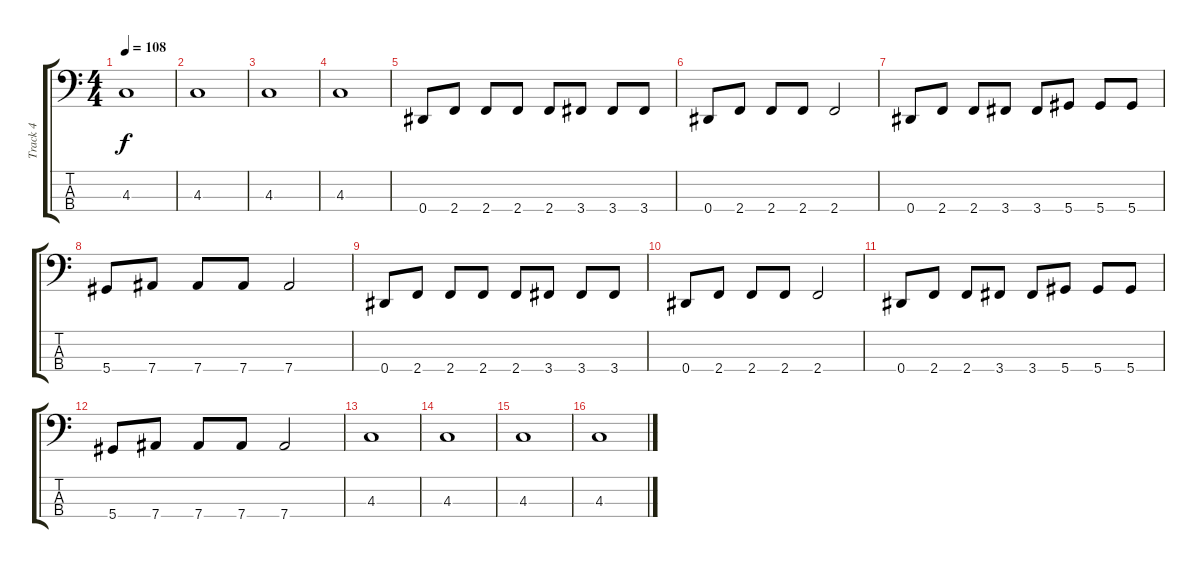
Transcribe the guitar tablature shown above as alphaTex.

\track ("Track 4" "Track 4") {instrument electricbasspick}
\staff {score tabs}
\tuning (Gb2 Db2 Ab1 Eb1) {hide}
\ts (4 4)
\tempo 108
\clef f4
\ks c
4.3.1{dy f} |
4.3.1 |
4.3.1 |
4.3.1 |
0.4.8 2.4.8 2.4.8 2.4.8 2.4.8 3.4.8 3.4.8 3.4.8 |
0.4.8 2.4.8 2.4.8 2.4.8 2.4.2 |
0.4.8 2.4.8 2.4.8 3.4.8 3.4.8 5.4.8 5.4.8 5.4.8 |
5.4.8 7.4.8 7.4.8 7.4.8 7.4.2 |
0.4.8 2.4.8 2.4.8 2.4.8 2.4.8 3.4.8 3.4.8 3.4.8 |
0.4.8 2.4.8 2.4.8 2.4.8 2.4.2 |
0.4.8 2.4.8 2.4.8 3.4.8 3.4.8 5.4.8 5.4.8 5.4.8 |
5.4.8 7.4.8 7.4.8 7.4.8 7.4.2 |
4.3.1 |
4.3.1 |
4.3.1 |
4.3.1
